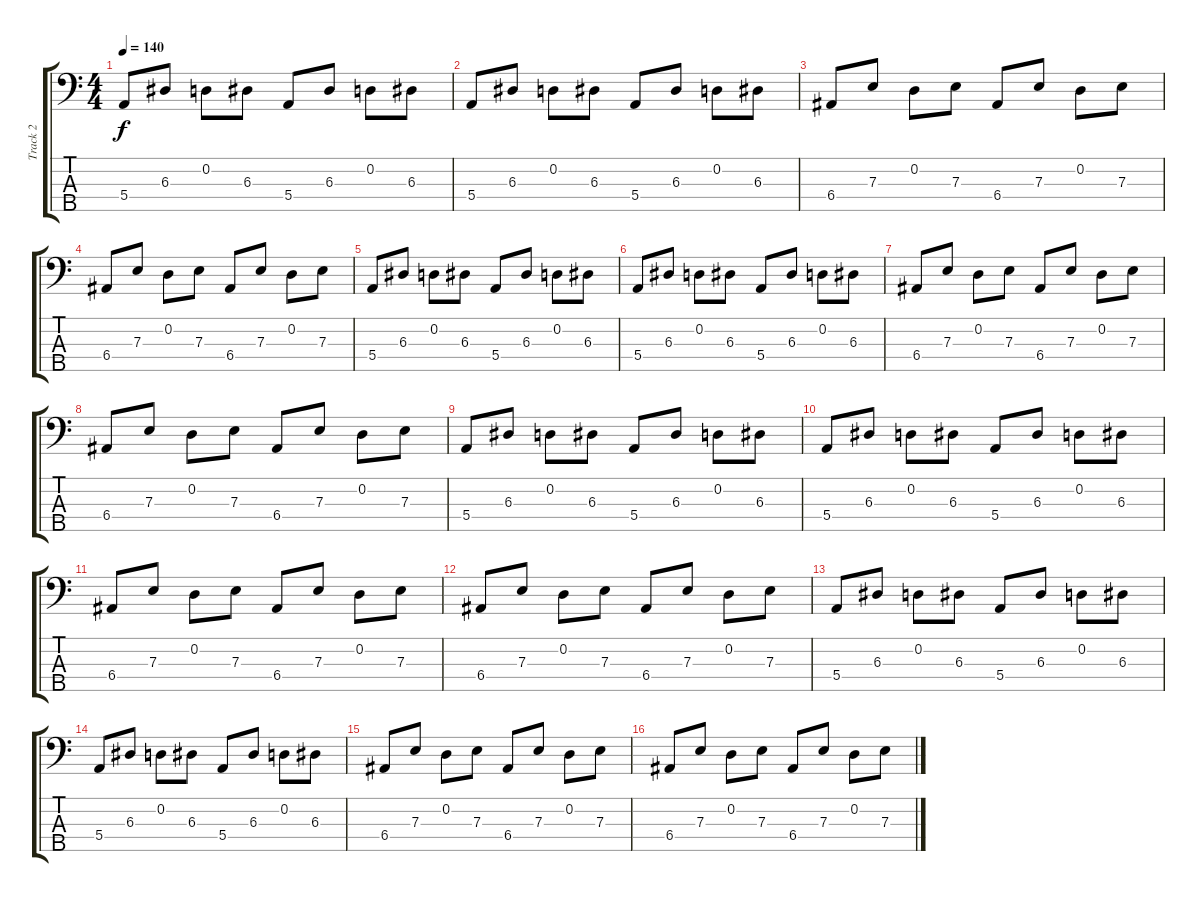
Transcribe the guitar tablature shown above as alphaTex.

\track ("Track 2" "Track 2") {instrument electricbassfinger}
\staff {score tabs}
\tuning (G2 D2 A1 E1 B0) {hide}
\ts (4 4)
\tempo 140
\clef f4
\ks c
5.4.8{dy f} 6.3.8 0.2.8 6.3.8 5.4.8 6.3.8 0.2.8 6.3.8 |
5.4.8 6.3.8 0.2.8 6.3.8 5.4.8 6.3.8 0.2.8 6.3.8 |
6.4.8 7.3.8 0.2.8 7.3.8 6.4.8 7.3.8 0.2.8 7.3.8 |
6.4.8 7.3.8 0.2.8 7.3.8 6.4.8 7.3.8 0.2.8 7.3.8 |
5.4.8 6.3.8 0.2.8 6.3.8 5.4.8 6.3.8 0.2.8 6.3.8 |
5.4.8 6.3.8 0.2.8 6.3.8 5.4.8 6.3.8 0.2.8 6.3.8 |
6.4.8 7.3.8 0.2.8 7.3.8 6.4.8 7.3.8 0.2.8 7.3.8 |
6.4.8 7.3.8 0.2.8 7.3.8 6.4.8 7.3.8 0.2.8 7.3.8 |
5.4.8 6.3.8 0.2.8 6.3.8 5.4.8 6.3.8 0.2.8 6.3.8 |
5.4.8 6.3.8 0.2.8 6.3.8 5.4.8 6.3.8 0.2.8 6.3.8 |
6.4.8 7.3.8 0.2.8 7.3.8 6.4.8 7.3.8 0.2.8 7.3.8 |
6.4.8 7.3.8 0.2.8 7.3.8 6.4.8 7.3.8 0.2.8 7.3.8 |
5.4.8 6.3.8 0.2.8 6.3.8 5.4.8 6.3.8 0.2.8 6.3.8 |
5.4.8 6.3.8 0.2.8 6.3.8 5.4.8 6.3.8 0.2.8 6.3.8 |
6.4.8 7.3.8 0.2.8 7.3.8 6.4.8 7.3.8 0.2.8 7.3.8 |
6.4.8 7.3.8 0.2.8 7.3.8 6.4.8 7.3.8 0.2.8 7.3.8
